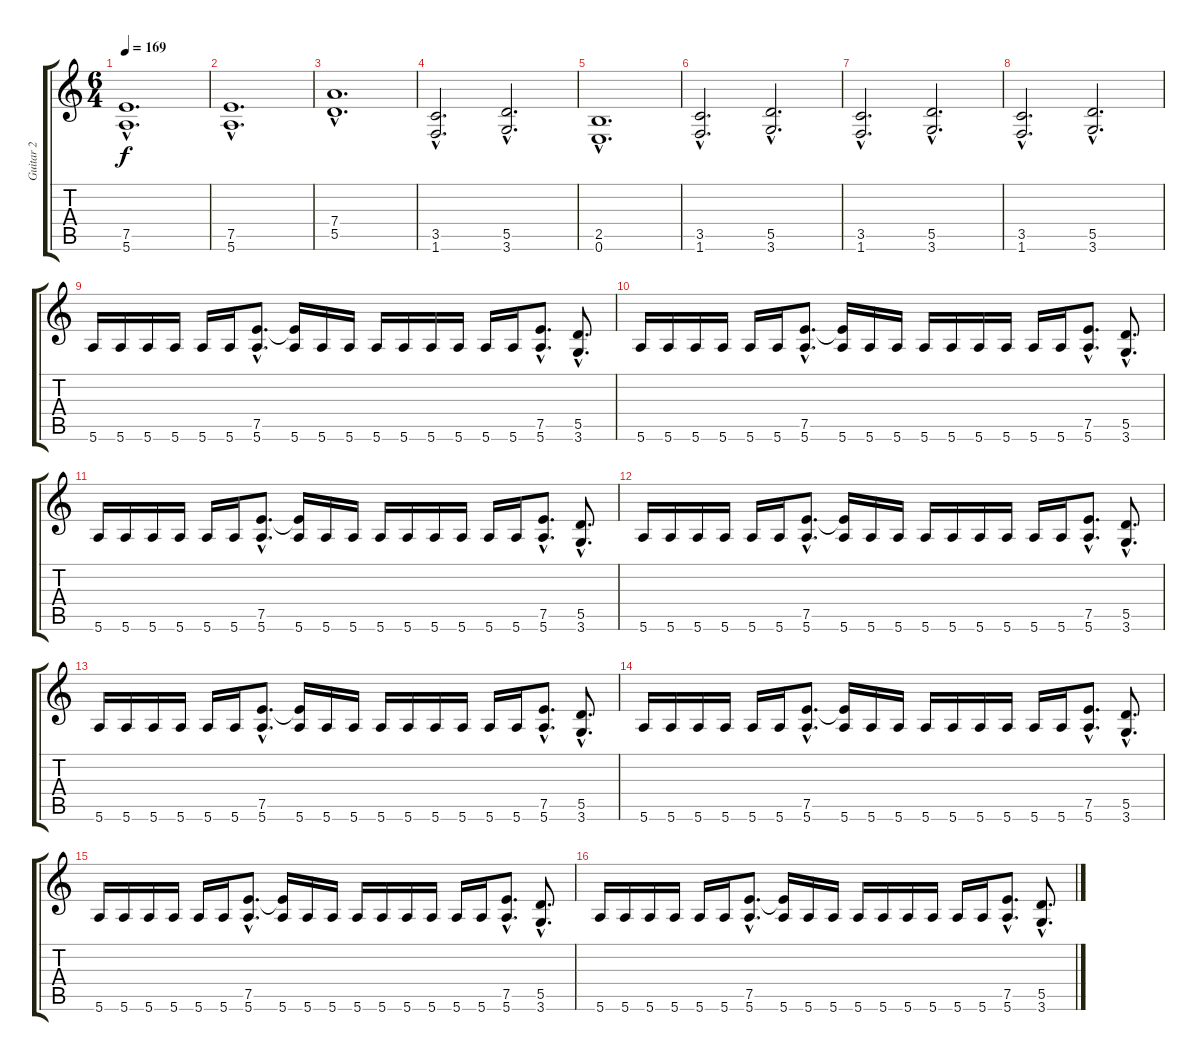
\track ("Guitar 2" "Guitar 2") {instrument distortionguitar}
\staff {score tabs}
\tuning (E4 B3 G3 D3 A2 E2) {hide}
\ts (6 4)
\tempo 169
\clef g2
\ks c
(7.5{hac} 5.6{hac}).1{d dy f} |
(7.5{hac} 5.6{hac}).1{d} |
(7.4{hac} 5.5{hac}).1{d} |
(3.5{hac} 1.6{hac}).2{d} (5.5{hac} 3.6{hac}).2{d} |
(2.5{hac} 0.6{hac}).1{d} |
(3.5{hac} 1.6{hac}).2{d} (5.5{hac} 3.6{hac}).2{d} |
(3.5{hac} 1.6{hac}).2{d} (5.5{hac} 3.6{hac}).2{d} |
(3.5{hac} 1.6{hac}).2{d} (5.5{hac} 3.6{hac}).2{d} |
5.6.16 5.6.16 5.6.16 5.6.16 5.6.16 5.6.16 (7.5{hac} 5.6{hac}).8{d} (7.5{t} 5.6).16 5.6.16 5.6.16 5.6.16 5.6.16 5.6.16 5.6.16 5.6.16 5.6.16 (7.5{hac} 5.6{hac}).8{d} (5.5{hac} 3.6{hac}).8{d} |
5.6.16 5.6.16 5.6.16 5.6.16 5.6.16 5.6.16 (7.5{hac} 5.6{hac}).8{d} (7.5{t} 5.6).16 5.6.16 5.6.16 5.6.16 5.6.16 5.6.16 5.6.16 5.6.16 5.6.16 (7.5{hac} 5.6{hac}).8{d} (5.5{hac} 3.6{hac}).8{d} |
5.6.16 5.6.16 5.6.16 5.6.16 5.6.16 5.6.16 (7.5{hac} 5.6{hac}).8{d} (7.5{t} 5.6).16 5.6.16 5.6.16 5.6.16 5.6.16 5.6.16 5.6.16 5.6.16 5.6.16 (7.5{hac} 5.6{hac}).8{d} (5.5{hac} 3.6{hac}).8{d} |
5.6.16 5.6.16 5.6.16 5.6.16 5.6.16 5.6.16 (7.5{hac} 5.6{hac}).8{d} (7.5{t} 5.6).16 5.6.16 5.6.16 5.6.16 5.6.16 5.6.16 5.6.16 5.6.16 5.6.16 (7.5{hac} 5.6{hac}).8{d} (5.5{hac} 3.6{hac}).8{d} |
5.6.16 5.6.16 5.6.16 5.6.16 5.6.16 5.6.16 (7.5{hac} 5.6{hac}).8{d} (7.5{t} 5.6).16 5.6.16 5.6.16 5.6.16 5.6.16 5.6.16 5.6.16 5.6.16 5.6.16 (7.5{hac} 5.6{hac}).8{d} (5.5{hac} 3.6{hac}).8{d} |
5.6.16 5.6.16 5.6.16 5.6.16 5.6.16 5.6.16 (7.5{hac} 5.6{hac}).8{d} (7.5{t} 5.6).16 5.6.16 5.6.16 5.6.16 5.6.16 5.6.16 5.6.16 5.6.16 5.6.16 (7.5{hac} 5.6{hac}).8{d} (5.5{hac} 3.6{hac}).8{d} |
5.6.16 5.6.16 5.6.16 5.6.16 5.6.16 5.6.16 (7.5{hac} 5.6{hac}).8{d} (7.5{t} 5.6).16 5.6.16 5.6.16 5.6.16 5.6.16 5.6.16 5.6.16 5.6.16 5.6.16 (7.5{hac} 5.6{hac}).8{d} (5.5{hac} 3.6{hac}).8{d} |
5.6.16 5.6.16 5.6.16 5.6.16 5.6.16 5.6.16 (7.5{hac} 5.6{hac}).8{d} (7.5{t} 5.6).16 5.6.16 5.6.16 5.6.16 5.6.16 5.6.16 5.6.16 5.6.16 5.6.16 (7.5{hac} 5.6{hac}).8{d} (5.5{hac} 3.6{hac}).8{d}
